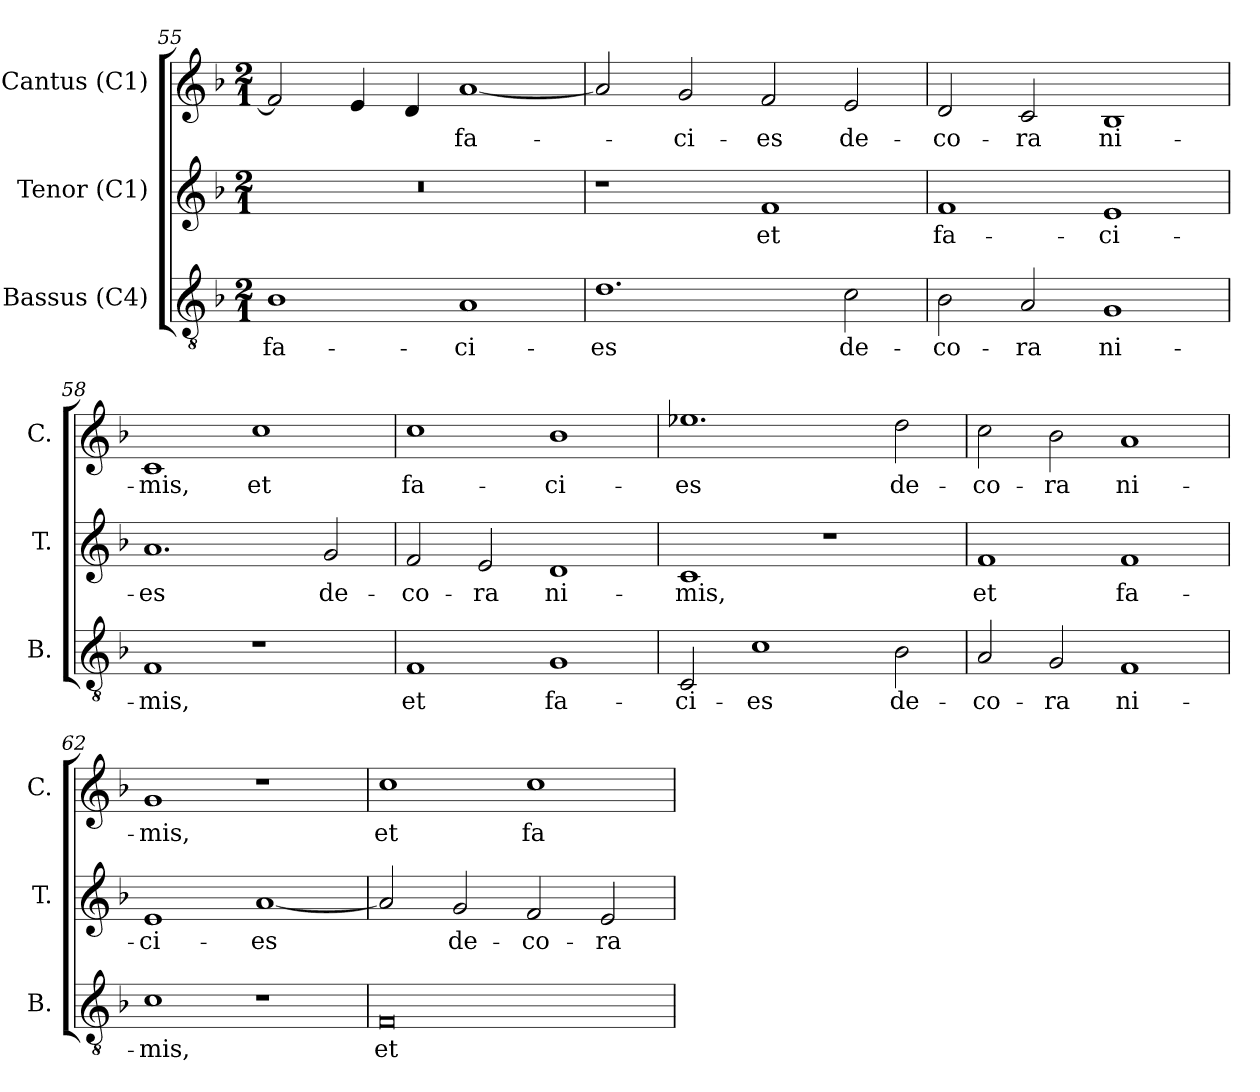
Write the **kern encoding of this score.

**kern	**text	**kern	**text	**kern	**text
*part3	*part3	*part2	*part2	*part1	*part1
*staff3	*staff3	*staff2	*staff2	*staff1	*staff1
*I"Bassus (C4)	*	*I"Tenor (C1)	*	*I"Cantus (C1)	*
*I'B.	*	*I'T.	*	*I'C.	*
*clefGv2	*	*clefG2	*	*clefG2	*
*ITrd7c12	*	*ITrd7c12	*	*	*
*k[b-]	*	*k[b-]	*	*k[b-]	*
*F:	*	*F:	*	*F:	*
*M2/1	*	*M2/1	*	*M2/1	*
=55	=55	=55	=55	=55	=55
!	!LO:LY:b:color=#000000	!LO:N:vis=1	!	!	!
1BB-i	fa-	0r	.	2fi/]	.
.	.	.	.	4ei/	.
.	.	.	.	4di/	.
!	!LO:LY:b:color=#000000	!	!	!	!
!	!	!	!	!	!LO:LY:b:color=#000000
1AAi	-ci-	.	.	[1ai	fa-
=56	=56	=56	=56	=56	=56
!	!LO:LY:b:color=#000000	!	!	!	!
1.Di	-es	1r	.	2ai/]	.
!	!	!	!	!	!LO:LY:b:color=#000000
.	.	.	.	2gi/	-ci-
!	!	!	!LO:LY:b:color=#000000	!	!
!	!	!	!	!	!LO:LY:b:color=#000000
.	.	1Fi	et	2fi/	-es
!	!LO:LY:b:color=#000000	!	!	!	!
!	!	!	!	!	!LO:LY:b:color=#000000
2Ci\	de-	.	.	2ei/	de-
!!LO:LB:g=z
=57	=57	=57	=57	=57	=57
!	!LO:LY:b:color=#000000	!	!	!	!
!	!	!	!LO:LY:b:color=#000000	!	!
!	!	!	!	!	!LO:LY:b:color=#000000
2BB-i\	-co-	1Fi	fa-	2di/	-co-
!	!LO:LY:b:color=#000000	!	!	!	!
!	!	!	!	!	!LO:LY:b:color=#000000
2AAi/	-ra	.	.	2ci/	-ra
!	!LO:LY:b:color=#000000	!	!	!	!
!	!	!	!LO:LY:b:color=#000000	!	!
!	!	!	!	!	!LO:LY:b:color=#000000
1GGi	ni-	1Ei	-ci-	1B-i	ni-
=58	=58	=58	=58	=58	=58
!	!LO:LY:b:color=#000000	!	!	!	!
!	!	!	!LO:LY:b:color=#000000	!	!
!	!	!	!	!	!LO:LY:b:color=#000000
1FFi	-mis,	1.Ai	-es	1ci	-mis,
!	!	!	!	!	!LO:LY:b:color=#000000
1r	.	.	.	1cci	et
!	!	!	!LO:LY:b:color=#000000	!	!
.	.	2Gi/	de-	.	.
=59	=59	=59	=59	=59	=59
!	!LO:LY:b:color=#000000	!	!	!	!
!	!	!	!LO:LY:b:color=#000000	!	!
!	!	!	!	!	!LO:LY:b:color=#000000
1FFi	et	2Fi/	-co-	1cci	fa-
!	!	!	!LO:LY:b:color=#000000	!	!
.	.	2Ei/	-ra	.	.
!	!LO:LY:b:color=#000000	!	!	!	!
!	!	!	!LO:LY:b:color=#000000	!	!
!	!	!	!	!	!LO:LY:b:color=#000000
1GGi	fa-	1Di	ni-	1b-i	-ci-
=60	=60	=60	=60	=60	=60
!	!LO:LY:b:color=#000000	!	!	!	!
!	!	!	!LO:LY:b:color=#000000	!	!
!	!	!	!	!	!LO:LY:b:color=#000000
2CCi/	-ci-	1Ci	-mis,	1.ee-i	-es
!	!LO:LY:b:color=#000000	!	!	!	!
1Ci	-es	.	.	.	.
.	.	1r	.	.	.
!	!LO:LY:b:color=#000000	!	!	!	!
!	!	!	!	!	!LO:LY:b:color=#000000
2BB-i\	de-	.	.	2ddi\	de-
=61	=61	=61	=61	=61	=61
!	!LO:LY:b:color=#000000	!	!	!	!
!	!	!	!LO:LY:b:color=#000000	!	!
!	!	!	!	!	!LO:LY:b:color=#000000
2AAi/	-co-	1Fi	et	2cci\	-co-
!	!LO:LY:b:color=#000000	!	!	!	!
!	!	!	!	!	!LO:LY:b:color=#000000
2GGi/	-ra	.	.	2b-i\	-ra
!	!LO:LY:b:color=#000000	!	!	!	!
!	!	!	!LO:LY:b:color=#000000	!	!
!	!	!	!	!	!LO:LY:b:color=#000000
1FFi	ni-	1Fi	fa-	1ai	ni-
!!LO:LB:g=z
=62	=62	=62	=62	=62	=62
!	!LO:LY:b:color=#000000	!	!	!	!
!	!	!	!LO:LY:b:color=#000000	!	!
!	!	!	!	!	!LO:LY:b:color=#000000
1Ci	-mis,	1Ei	-ci-	1gi	-mis,
!	!	!	!LO:LY:b:color=#000000	!	!
1r	.	[1Ai	-es	1r	.
=63	=63	=63	=63	=63	=63
!	!LO:LY:b:color=#000000	!	!	!	!
!	!	!	!	!	!LO:LY:b:color=#000000
0FFi	et	2Ai/]	.	1cci	et
!	!	!	!LO:LY:b:color=#000000	!	!
.	.	2Gi/	de-	.	.
!	!	!	!LO:LY:b:color=#000000	!	!
!	!	!	!	!	!LO:LY:b:color=#000000
.	.	2Fi/	-co-	1cci	fa-
!	!	!	!LO:LY:b:color=#000000	!	!
.	.	2Ei/	-ra	.	.
=	=	=	=	=	=
*-	*-	*-	*-	*-	*-
